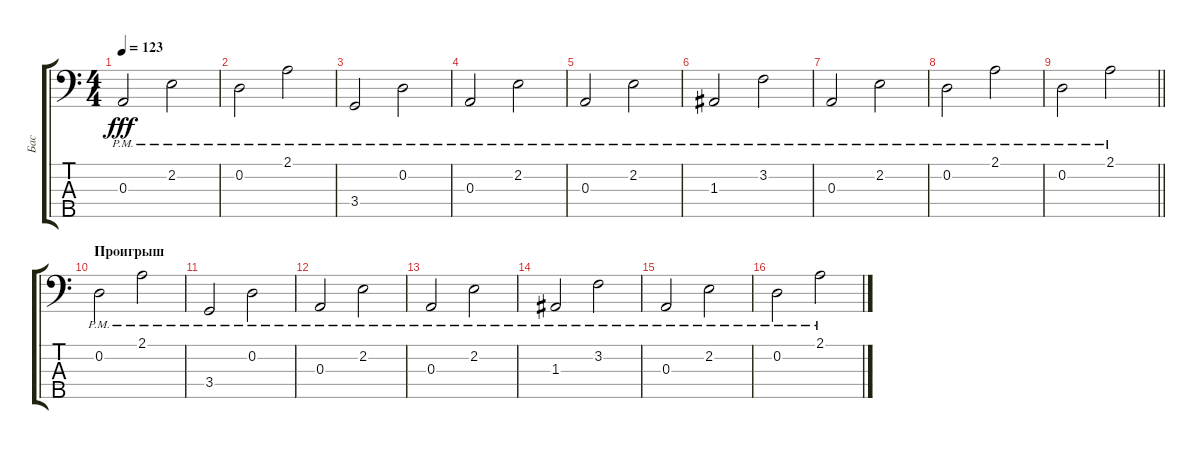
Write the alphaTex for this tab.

\track ("Бас" "Бас") {instrument electricbassfinger}
\staff {score tabs}
\tuning (G2 D2 A1 E1 B0) {hide}
\ts (4 4)
\tempo 123
\clef f4
\ks c
0.3{pm}.2{dy fff} 2.2{pm}.2 |
0.2{pm}.2 2.1{pm}.2 |
3.4{pm}.2 0.2{pm}.2 |
0.3{pm}.2 2.2{pm}.2 |
0.3{pm}.2 2.2{pm}.2 |
1.3{pm}.2 3.2{pm}.2 |
0.3{pm}.2 2.2{pm}.2 |
0.2{pm}.2 2.1{pm}.2 |
\barLineRight lightlight
0.2{pm}.2 2.1{pm}.2 |
\section ("" "Проигрыш")
0.2{pm}.2 2.1{pm}.2 |
3.4{pm}.2 0.2{pm}.2 |
0.3{pm}.2 2.2{pm}.2 |
0.3{pm}.2 2.2{pm}.2 |
1.3{pm}.2 3.2{pm}.2 |
0.3{pm}.2 2.2{pm}.2 |
0.2{pm}.2 2.1{pm}.2
